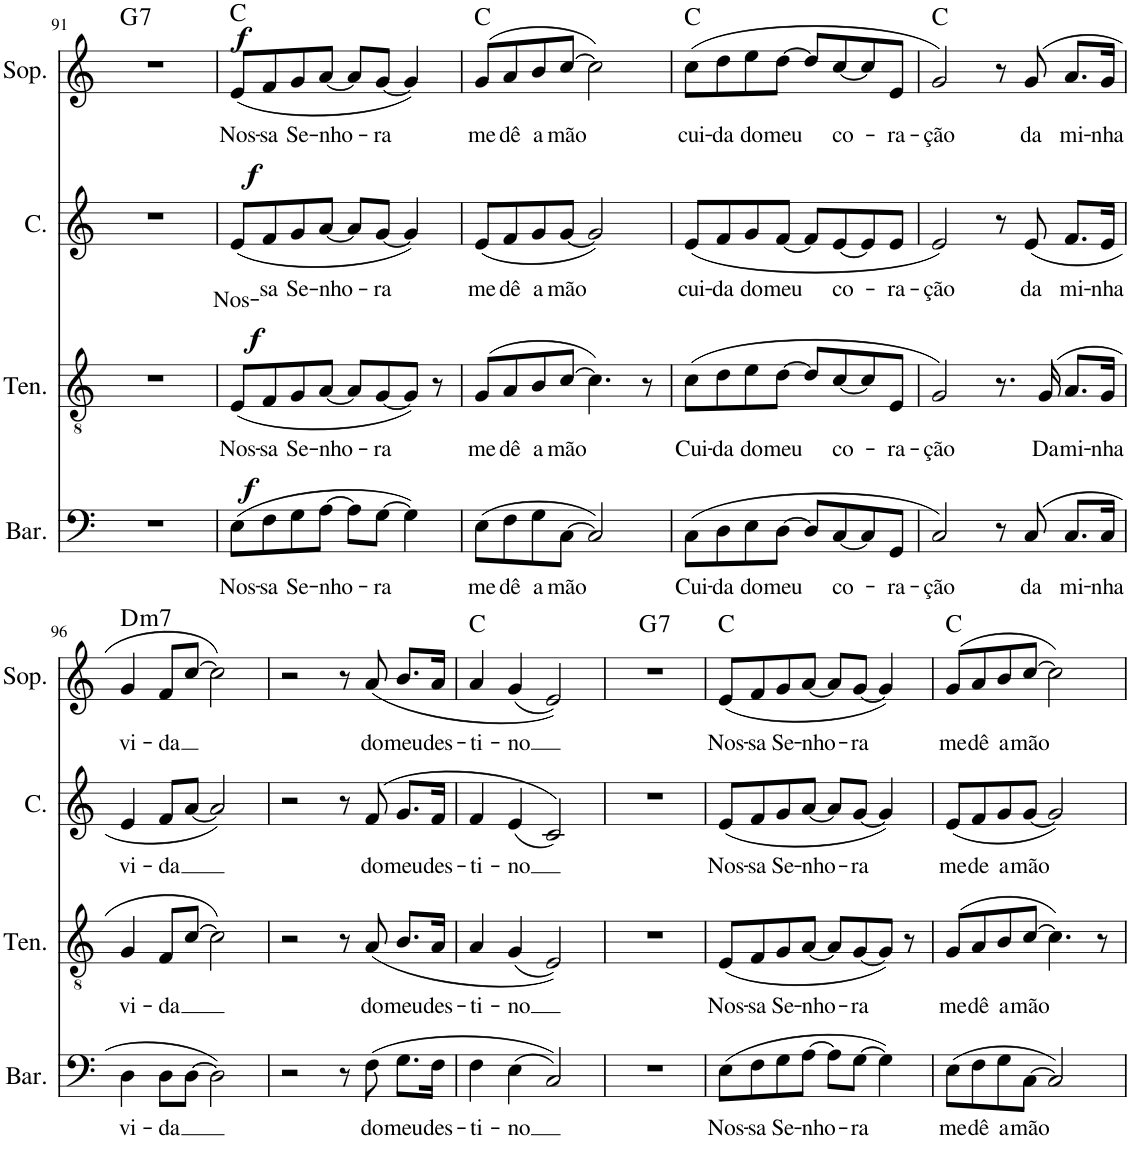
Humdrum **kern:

**kern	**text	**dynam	**kern	**text	**dynam	**kern	**text	**dynam	**kern	**text	**dynam	**harte
*part4	*part4	*part4	*part3	*part3	*part3	*part2	*part2	*part2	*part1	*part1	*part1	*part1
*staff4	*staff4	*staff4	*staff3	*staff3	*staff3	*staff2	*staff2	*staff2	*staff1	*staff1	*staff1	*
*I"Barítono	*	*	*I"Tenor	*	*	*I"Contralto	*	*	*I"Soprano	*	*	*
*I'Bar.	*	*	*I'Ten.	*	*	*I'C.	*	*	*I'Sop.	*	*	*
!!LO:PB:g=z
*clefF4	*	*	*clefGv2	*	*	*clefG2	*	*	*clefG2	*	*	*
*k[]	*	*	*k[]	*	*	*k[]	*	*	*k[]	*	*	*
*M4/4	*	*	*M4/4	*	*	*M4/4	*	*	*M4/4	*	*	*
*met(c)	*	*	*met(c)	*	*	*met(c)	*	*	*met(c)	*	*	*
=91	=91	=91	=91	=91	=91	=91	=91	=91	=91	=91	=91	=91
!	!	!	!	!	!	!	!	!	!	!	!	!LO:H:kt=7
1r	.	.	1r	.	.	1r	.	.	1r	.	.	G:7
=92	=92	=92	=92	=92	=92	=92	=92	=92	=92	=92	=92	=92
!	!LO:LY:b	!LO:DY:a	!	!LO:LY:b	!LO:DY:a	!	!LO:LY:b	!LO:DY:a	!	!LO:LY:b	!LO:DY:a	!
(8E\L	Nos-	f	(8E/L	Nos-	f	(8e/L	Nos-	f	(8e/L	Nos-	f	C:maj
!	!LO:LY:b	!	!	!LO:LY:b	!	!	!LO:LY:b	!	!	!LO:LY:b	!	!
8F\	-sa	.	8F/	-sa	.	8f/	-sa	.	8f/	-sa	.	.
!	!LO:LY:b	!	!	!LO:LY:b	!	!	!LO:LY:b	!	!	!LO:LY:b	!	!
8G\	Se-	.	8G/	Se-	.	8g/	Se-	.	8g/	Se-	.	.
!	!LO:LY:b	!	!	!LO:LY:b	!	!	!LO:LY:b	!	!	!LO:LY:b	!	!
[8A\J	-nho-	.	[8A/J	-nho-	.	[8a/J	-nho-	.	[8a/J	-nho-	.	.
8A\L]	.	.	8A/L]	.	.	8a/L]	.	.	8a/L]	.	.	.
!	!LO:LY:b	!	!	!LO:LY:b	!	!	!LO:LY:b	!	!	!LO:LY:b	!	!
[8G\J	-ra	.	[8G/	-ra	.	[8g/J	-ra	.	[8g/J	-ra	.	.
4G\])	.	.	8G/J])	.	.	4g/])	.	.	4g/])	.	.	.
.	.	.	8r	.	.	.	.	.	.	.	.	.
=93	=93	=93	=93	=93	=93	=93	=93	=93	=93	=93	=93	=93
!	!LO:LY:b	!	!	!LO:LY:b	!	!	!LO:LY:b	!	!	!LO:LY:b	!	!
(8E\L	me	.	(8G/L	me	.	(8e/L	me	.	(8g/L	me	.	C:maj
!	!LO:LY:b	!	!	!LO:LY:b	!	!	!LO:LY:b	!	!	!LO:LY:b	!	!
8F\	dê	.	8A/	dê	.	8f/	dê	.	8a/	dê	.	.
!	!LO:LY:b	!	!	!LO:LY:b	!	!	!LO:LY:b	!	!	!LO:LY:b	!	!
8G\	a	.	8B/	a	.	8g/	a	.	8b/	a	.	.
!	!LO:LY:b	!	!	!LO:LY:b	!	!	!LO:LY:b	!	!	!LO:LY:b	!	!
[8C\J	mão	.	[8c/J	mão	.	[8g/J	mão	.	[8cc/J	mão	.	.
2C/])	.	.	4.c\])	.	.	2g/])	.	.	2cc\])	.	.	.
.	.	.	8r	.	.	.	.	.	.	.	.	.
=94	=94	=94	=94	=94	=94	=94	=94	=94	=94	=94	=94	=94
!	!LO:LY:b	!	!	!LO:LY:b	!	!	!LO:LY:b	!	!	!LO:LY:b	!	!
(8C\L	Cui-	.	(8c\L	Cui-	.	(8e/L	cui-	.	(8cc\L	cui-	.	C:maj
!	!LO:LY:b	!	!	!LO:LY:b	!	!	!LO:LY:b	!	!	!LO:LY:b	!	!
8D\	-da	.	8d\	-da	.	8f/	-da	.	8dd\	-da	.	.
!	!LO:LY:b	!	!	!LO:LY:b	!	!	!LO:LY:b	!	!	!LO:LY:b	!	!
8E\	do	.	8e\	do	.	8g/	do	.	8ee\	do	.	.
!	!LO:LY:b	!	!	!LO:LY:b	!	!	!LO:LY:b	!	!	!LO:LY:b	!	!
[8D\J	meu	.	[8d\J	meu	.	[8f/J	meu	.	[8dd\J	meu	.	.
8D/L]	.	.	8d/L]	.	.	8f/L]	.	.	8dd/L]	.	.	.
!	!LO:LY:b	!	!	!LO:LY:b	!	!	!LO:LY:b	!	!	!LO:LY:b	!	!
[8C/	co-	.	[8c/	co-	.	[8e/	co-	.	[8cc/	co-	.	.
8C/]	.	.	8c/]	.	.	8e/]	.	.	8cc/]	.	.	.
!	!LO:LY:b	!	!	!LO:LY:b	!	!	!LO:LY:b	!	!	!LO:LY:b	!	!
8GG/J	-ra-	.	8E/J	-ra-	.	8e/J	-ra-	.	8e/J	-ra-	.	.
=95	=95	=95	=95	=95	=95	=95	=95	=95	=95	=95	=95	=95
!	!LO:LY:b	!	!	!LO:LY:b	!	!	!LO:LY:b	!	!	!LO:LY:b	!	!
2C/)	-ção	.	2G/)	-ção	.	2e/)	-ção	.	2g/)	-ção	.	C:maj
8r	.	.	8.r	.	.	8r	.	.	8r	.	.	.
!	!LO:LY:b	!	!	!	!	!	!LO:LY:b	!	!	!LO:LY:b	!	!
(8C/	da	.	.	.	.	(8e/	da	.	(8g/	da	.	.
!	!	!	!	!LO:LY:b	!	!	!	!	!	!	!	!
.	.	.	(16G/	Da	.	.	.	.	.	.	.	.
!	!LO:LY:b	!	!	!LO:LY:b	!	!	!LO:LY:b	!	!	!LO:LY:b	!	!
8.C/L	mi-	.	8.A/L	mi-	.	8.f/L	mi-	.	8.a/L	mi-	.	.
!	!LO:LY:b	!	!	!LO:LY:b	!	!	!LO:LY:b	!	!	!LO:LY:b	!	!
16C/Jk	-nha	.	16G/Jk	-nha	.	16e/Jk	-nha	.	16g/Jk	-nha	.	.
!!LO:LB:g=z
=96	=96	=96	=96	=96	=96	=96	=96	=96	=96	=96	=96	=96
!	!LO:LY:b	!	!	!LO:LY:b	!	!	!LO:LY:b	!	!	!LO:LY:b	!	!LO:H:kt=m7
4D\	vi-	.	4G/	vi-	.	4e/	vi-	.	4g/	vi-	.	D:min7
!	!LO:LY:b	!	!	!LO:LY:b	!	!	!LO:LY:b	!	!	!LO:LY:b	!	!
8D\L	-da	.	8F/L	-da	.	8f/L	-da	.	8f/L	-da	.	.
[8D\J	.	.	[8c/J	.	.	[8a/J	.	.	[8cc/J	.	.	.
2D\])	.	.	2c\])	.	.	2a/])	.	.	2cc\])	.	.	.
=97	=97	=97	=97	=97	=97	=97	=97	=97	=97	=97	=97	=97
2r	.	.	2r	.	.	2r	.	.	2r	.	.	.
8r	.	.	8r	.	.	8r	.	.	8r	.	.	.
!	!LO:LY:b	!	!	!LO:LY:b	!	!	!LO:LY:b	!	!	!LO:LY:b	!	!
(8F\	do	.	(8A/	do	.	(>8f/	do	.	(8a/	do	.	.
!	!LO:LY:b	!	!	!LO:LY:b	!	!	!LO:LY:b	!	!	!LO:LY:b	!	!
8.G\L	meu	.	8.B/L	meu	.	8.g/L	meu	.	8.b/L	meu	.	.
!	!LO:LY:b	!	!	!LO:LY:b	!	!	!LO:LY:b	!	!	!LO:LY:b	!	!
16F\Jk	des-	.	16A/Jk	des-	.	16f/Jk	des-	.	16a/Jk	des-	.	.
=98	=98	=98	=98	=98	=98	=98	=98	=98	=98	=98	=98	=98
!	!LO:LY:b	!	!	!LO:LY:b	!	!	!LO:LY:b	!	!	!LO:LY:b	!	!
4F\	-ti-	.	4A/	-ti-	.	4f/	-ti-	.	4a/	-ti-	.	C:maj
!	!LO:LY:b	!	!	!LO:LY:b	!	!	!LO:LY:b	!	!	!LO:LY:b	!	!
(4E\	-no	.	(4G/	-no	.	(4e/	-no	.	(4g/	-no	.	.
2C/))	.	.	2E/))	.	.	2c/))	.	.	2e/))	.	.	.
=99	=99	=99	=99	=99	=99	=99	=99	=99	=99	=99	=99	=99
*	*	*	*	*	*	*	*	*	*^	*	*	*
1r	.	.	1r	.	.	1r	.	.	1r	4ryy	.	.	.
!	!	!	!	!	!	!	!	!	!	!	!	!	!LO:H:kt=7
.	.	.	.	.	.	.	.	.	.	2.ryy	.	.	G:7
=100	=100	=100	=100	=100	=100	=100	=100	=100	=100	=100	=100	=100	=100
!	!LO:LY:b	!	!	!LO:LY:b	!	!	!LO:LY:b	!	!	!	!LO:LY:b	!	!
*	*	*	*	*	*	*	*	*	*v	*v	*	*	*
(8E\L	Nos-	.	(8E/L	Nos-	.	(8e/L	Nos-	.	(8e/L	Nos-	.	C:maj
!	!LO:LY:b	!	!	!LO:LY:b	!	!	!LO:LY:b	!	!	!LO:LY:b	!	!
8F\	-sa	.	8F/	-sa	.	8f/	-sa	.	8f/	-sa	.	.
!	!LO:LY:b	!	!	!LO:LY:b	!	!	!LO:LY:b	!	!	!LO:LY:b	!	!
8G\	Se-	.	8G/	Se-	.	8g/	Se-	.	8g/	Se-	.	.
!	!LO:LY:b	!	!	!LO:LY:b	!	!	!LO:LY:b	!	!	!LO:LY:b	!	!
[8A\J	-nho-	.	[8A/J	-nho-	.	[8a/J	-nho-	.	[8a/J	-nho-	.	.
8A\L]	.	.	8A/L]	.	.	8a/L]	.	.	8a/L]	.	.	.
!	!LO:LY:b	!	!	!LO:LY:b	!	!	!LO:LY:b	!	!	!LO:LY:b	!	!
[8G\J	-ra	.	[8G/	-ra	.	[8g/J	-ra	.	[8g/J	-ra	.	.
4G\])	.	.	8G/J])	.	.	4g/])	.	.	4g/])	.	.	.
.	.	.	8r	.	.	.	.	.	.	.	.	.
=101	=101	=101	=101	=101	=101	=101	=101	=101	=101	=101	=101	=101
!	!LO:LY:b	!	!	!LO:LY:b	!	!	!LO:LY:b	!	!	!LO:LY:b	!	!
(8E\L	me	.	(8G/L	me	.	(8e/L	me	.	(8g/L	me	.	C:maj
!	!LO:LY:b	!	!	!LO:LY:b	!	!	!LO:LY:b	!	!	!LO:LY:b	!	!
8F\	dê	.	8A/	dê	.	8f/	de	.	8a/	dê	.	.
!	!LO:LY:b	!	!	!LO:LY:b	!	!	!LO:LY:b	!	!	!LO:LY:b	!	!
8G\	a	.	8B/	a	.	8g/	a	.	8b/	a	.	.
!	!LO:LY:b	!	!	!LO:LY:b	!	!	!LO:LY:b	!	!	!LO:LY:b	!	!
[8C\J	mão	.	[8c/J	mão	.	[8g/J	mão	.	[8cc/J	mão	.	.
2C/])	.	.	4.c\])	.	.	2g/])	.	.	2cc\])	.	.	.
.	.	.	8r	.	.	.	.	.	.	.	.	.
=	=	=	=	=	=	=	=	=	=	=	=	=
*-	*-	*-	*-	*-	*-	*-	*-	*-	*-	*-	*-	*-
